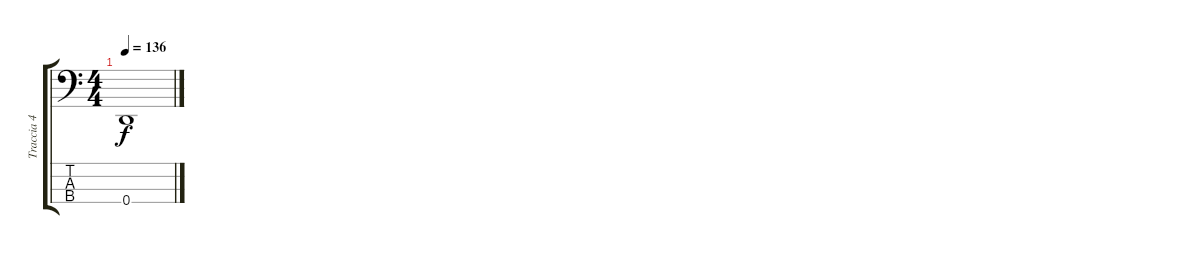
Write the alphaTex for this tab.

\track ("Traccia 4" "Traccia 4") {instrument electricbasspick}
\staff {score tabs}
\tuning (G2 D2 A1 D1) {hide}
\ts (4 4)
\tempo 136
\clef f4
\ks c
0.4.1{dy f}
